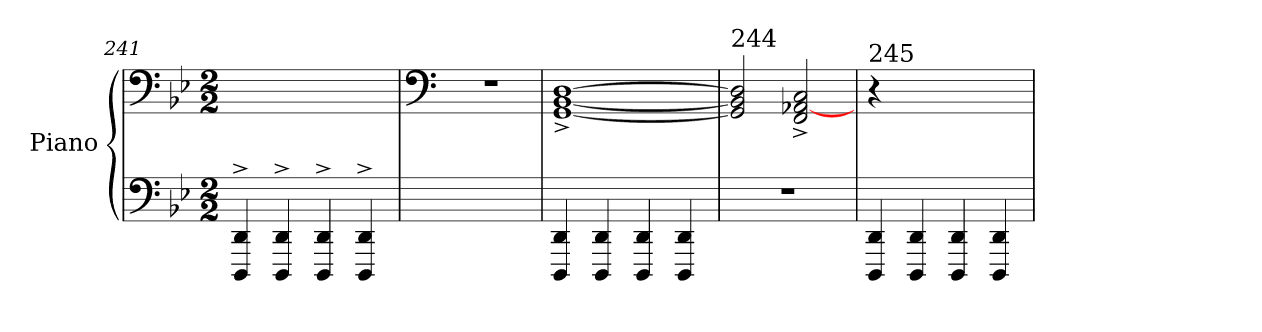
**kern	**kern
*part1	*part1
*staff2	*staff1
*I"Piano	*
*I'Pno	*
!!LO:PB:g=z
*clefF4	*clefF4
*k[b-e-]	*k[b-e-]
*B-:	*B-:
*M2/2	*M2/2
=241	=241
*^	*
4DDD/^ 4DD/^	1ryy	1ryy
4DDD/^ 4DD/^	.	.
4DDD/^ 4DD/^	.	.
4DDD/^ 4DD/^	.	.
*v	*v	*
!!LO:PB:g=z
=242	=242
*	*clefF4
1ryy	1r
=243	=243
4DDD/ 4DD/	[1GG^ [1BB-^ [1D^
4DDD/ 4DD/	.
4DDD/ 4DD/	.
4DDD/ 4DD/	.
=244	=244
!	!LO:TX:a:t=244
1r	2GG/] 2BB-/] 2D/]
.	2FF/^ [2AA-X/^ 2C/^
=245	=245
*^	*
!	!	!LO:TX:a:t=245
4ryy	4DDD/ 4DD/	4r
4DDD/ 4DD/	2.ryy	2.ryy
4DDD/ 4DD/	.	.
4DDD/ 4DD/	.	.
*v	*v	*
=	=
*-	*-
